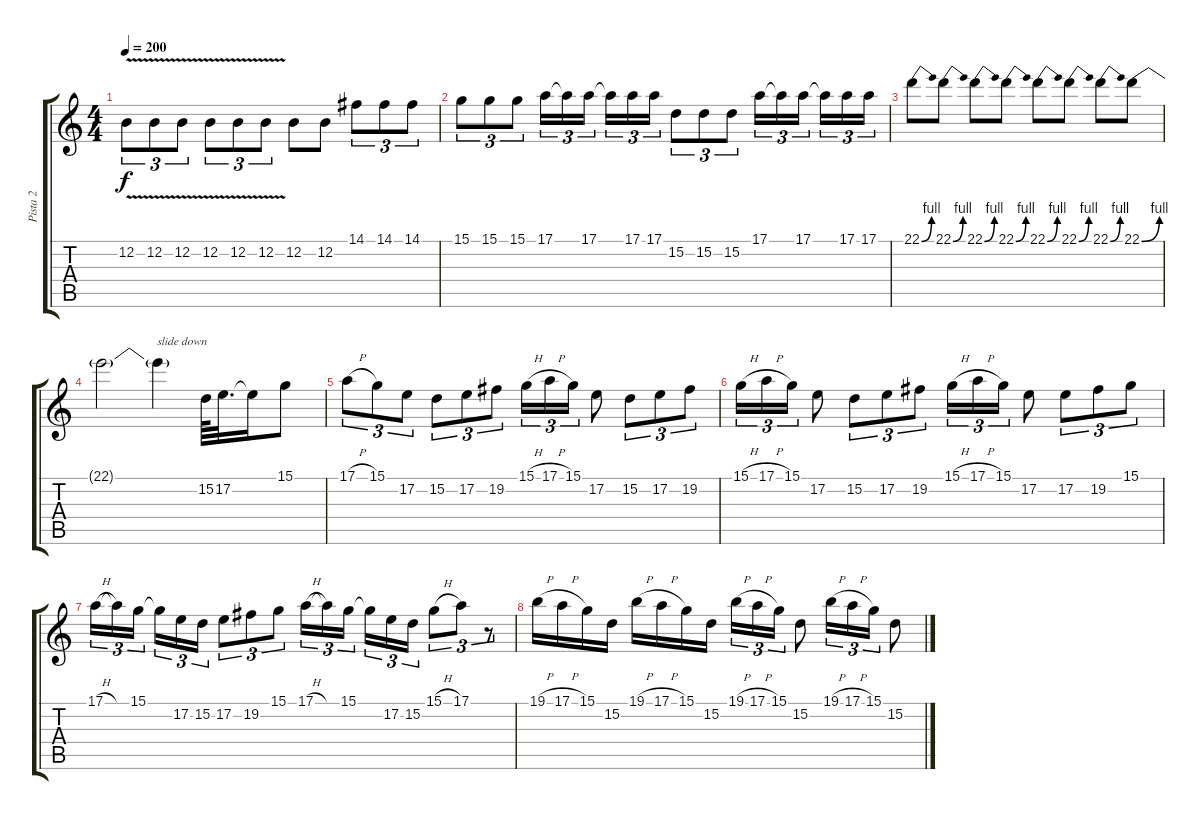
\track ("Pista 2" "Pista 2") {instrument violin}
\staff {score tabs}
\tuning (E4 B3 G3 D3 A2 E2) {hide}
\ts (4 4)
\tempo 200
\clef g2
\ks c
12.2{v}.8{tu (3 2) dy f} 12.2{v}.8{tu (3 2)} 12.2{v}.8{tu (3 2)} 12.2{v}.8{tu (3 2)} 12.2{v}.8{tu (3 2)} 12.2{v}.8{tu (3 2)} 12.2.8 12.2.8 14.1.8{tu (3 2)} 14.1.8{tu (3 2)} 14.1.8{tu (3 2)} |
15.1.8{tu (3 2)} 15.1.8{tu (3 2)} 15.1.8{tu (3 2)} 17.1.16{tu (3 2)} 17.1{t}.16{tu (3 2)} 17.1.16{tu (3 2) beam splitsecondary} 17.1{t}.16{tu (3 2)} 17.1.16{tu (3 2)} 17.1.16{tu (3 2)} 15.2.8{tu (3 2)} 15.2.8{tu (3 2)} 15.2.8{tu (3 2)} 17.1.16{tu (3 2)} 17.1{t}.16{tu (3 2)} 17.1.16{tu (3 2) beam splitsecondary} 17.1{t}.16{tu (3 2)} 17.1.16{tu (3 2)} 17.1.16{tu (3 2)} |
22.1{be (bend 0 0 60 4)}.8 22.1{be (bend 0 0 60 4)}.8 22.1{be (bend 0 0 60 4)}.8 22.1{be (bend 0 0 60 4)}.8 22.1{be (bend 0 0 60 4)}.8 22.1{be (bend 0 0 60 4)}.8 22.1{be (bend 0 0 60 4)}.8 22.1{be (bend 0 0 60 4)}.8 |
22.1{t}.2 22.1{t}.4{txt "slide down"} 15.2.64 17.2.32{d} 17.2{t}.16 15.1.8 |
17.1{h}.8{tu (3 2)} 15.1.8{tu (3 2)} 17.2.8{tu (3 2)} 15.2.8{tu (3 2)} 17.2.8{tu (3 2)} 19.2.8{tu (3 2)} 15.1{h}.16{tu (3 2)} 17.1{h}.16{tu (3 2)} 15.1.16{tu (3 2)} 17.2.8 15.2.8{tu (3 2)} 17.2.8{tu (3 2)} 19.2.8{tu (3 2)} |
15.1{h}.16{tu (3 2)} 17.1{h}.16{tu (3 2)} 15.1.16{tu (3 2)} 17.2.8 15.2.8{tu (3 2)} 17.2.8{tu (3 2)} 19.2.8{tu (3 2)} 15.1{h}.16{tu (3 2)} 17.1{h}.16{tu (3 2)} 15.1.16{tu (3 2)} 17.2.8 17.2.8{tu (3 2)} 19.2.8{tu (3 2)} 15.1.8{tu (3 2)} |
17.1{h}.16{tu (3 2)} 17.1{t}.16{tu (3 2)} 15.1.16{tu (3 2) beam splitsecondary} 15.1{t}.16{tu (3 2)} 17.2.16{tu (3 2)} 15.2.16{tu (3 2)} 17.2.8{tu (3 2)} 19.2.8{tu (3 2)} 15.1.8{tu (3 2)} 17.1{h}.16{tu (3 2)} 17.1{t}.16{tu (3 2)} 15.1.16{tu (3 2) beam splitsecondary} 15.1{t}.16{tu (3 2)} 17.2.16{tu (3 2)} 15.2.16{tu (3 2)} 15.1{h}.8{tu (3 2)} 17.1.8{tu (3 2)} r.8{tu (3 2)} |
19.1{h}.16 17.1{h}.16 15.1.16 15.2.16 19.1{h}.16 17.1{h}.16 15.1.16 15.2.16 19.1{h}.16{tu (3 2)} 17.1{h}.16{tu (3 2)} 15.1.16{tu (3 2)} 15.2.8 19.1{h}.16{tu (3 2)} 17.1{h}.16{tu (3 2)} 15.1.16{tu (3 2)} 15.2.8
